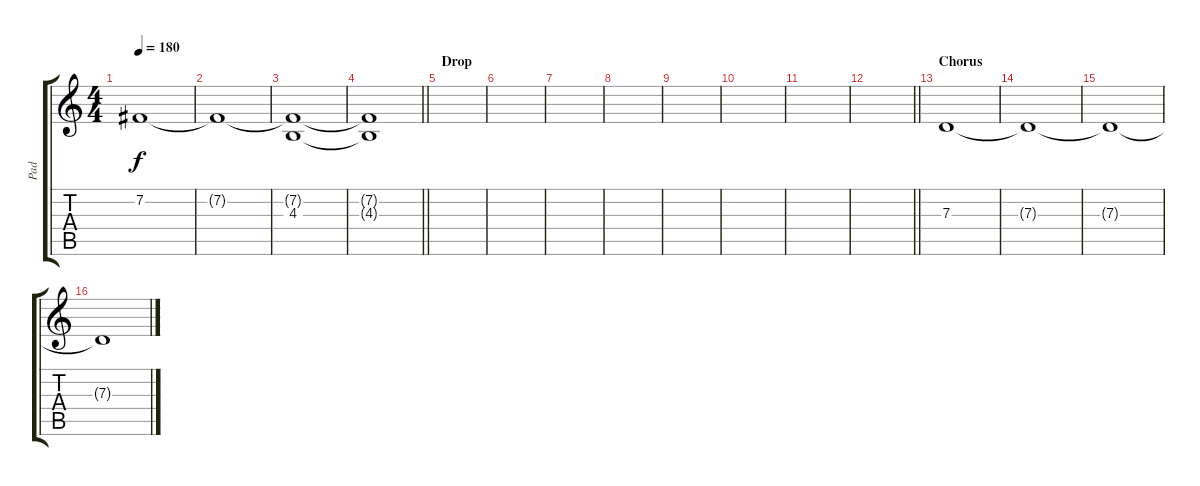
\track ("Pad" "Pad") {instrument pad2warm}
\staff {score tabs}
\tuning (E4 B3 G3 D3 A2 E2) {hide}
\ts (4 4)
\tempo 180
\clef g2
\ks c
7.2.1{dy f} |
7.2{t}.1 |
(7.2{t} 4.3).1 |
\barLineRight lightlight
(7.2{t} 4.3{t}).1 |
\section ("" "Drop")
|
|
|
|
|
|
|
\barLineRight lightlight
|
\section ("" "Chorus")
7.3.1 |
7.3{t}.1 |
7.3{t}.1 |
7.3{t}.1
